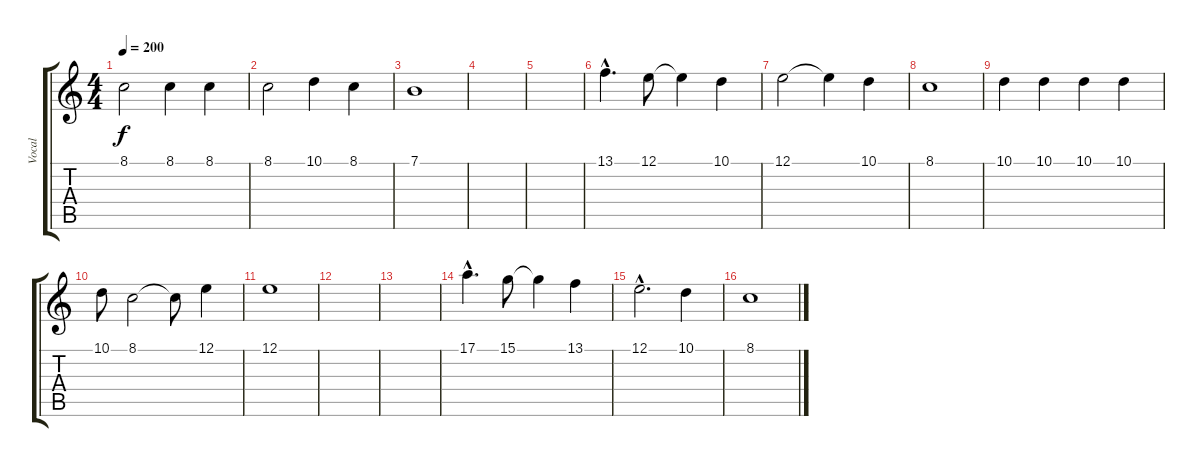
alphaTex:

\track ("Vocal" "Vocal") {instrument violin}
\staff {score tabs}
\tuning (E4 B3 G3 D3 A2 E2) {hide}
\ts (4 4)
\tempo 200
\clef g2
\ks c
8.1.2{dy f} 8.1.4 8.1.4 |
8.1.2 10.1.4 8.1.4 |
7.1.1 |
|
|
13.1{hac}.4{d} 12.1.8 12.1{t}.4 10.1.4 |
12.1.2 12.1{t}.4 10.1.4 |
8.1.1 |
10.1.4 10.1.4 10.1.4 10.1.4 |
10.1.8 8.1.2 8.1{t}.8 12.1.4 |
12.1.1 |
|
|
17.1{hac}.4{d} 15.1.8 15.1{t}.4 13.1.4 |
12.1{hac}.2{d} 10.1.4 |
8.1.1
